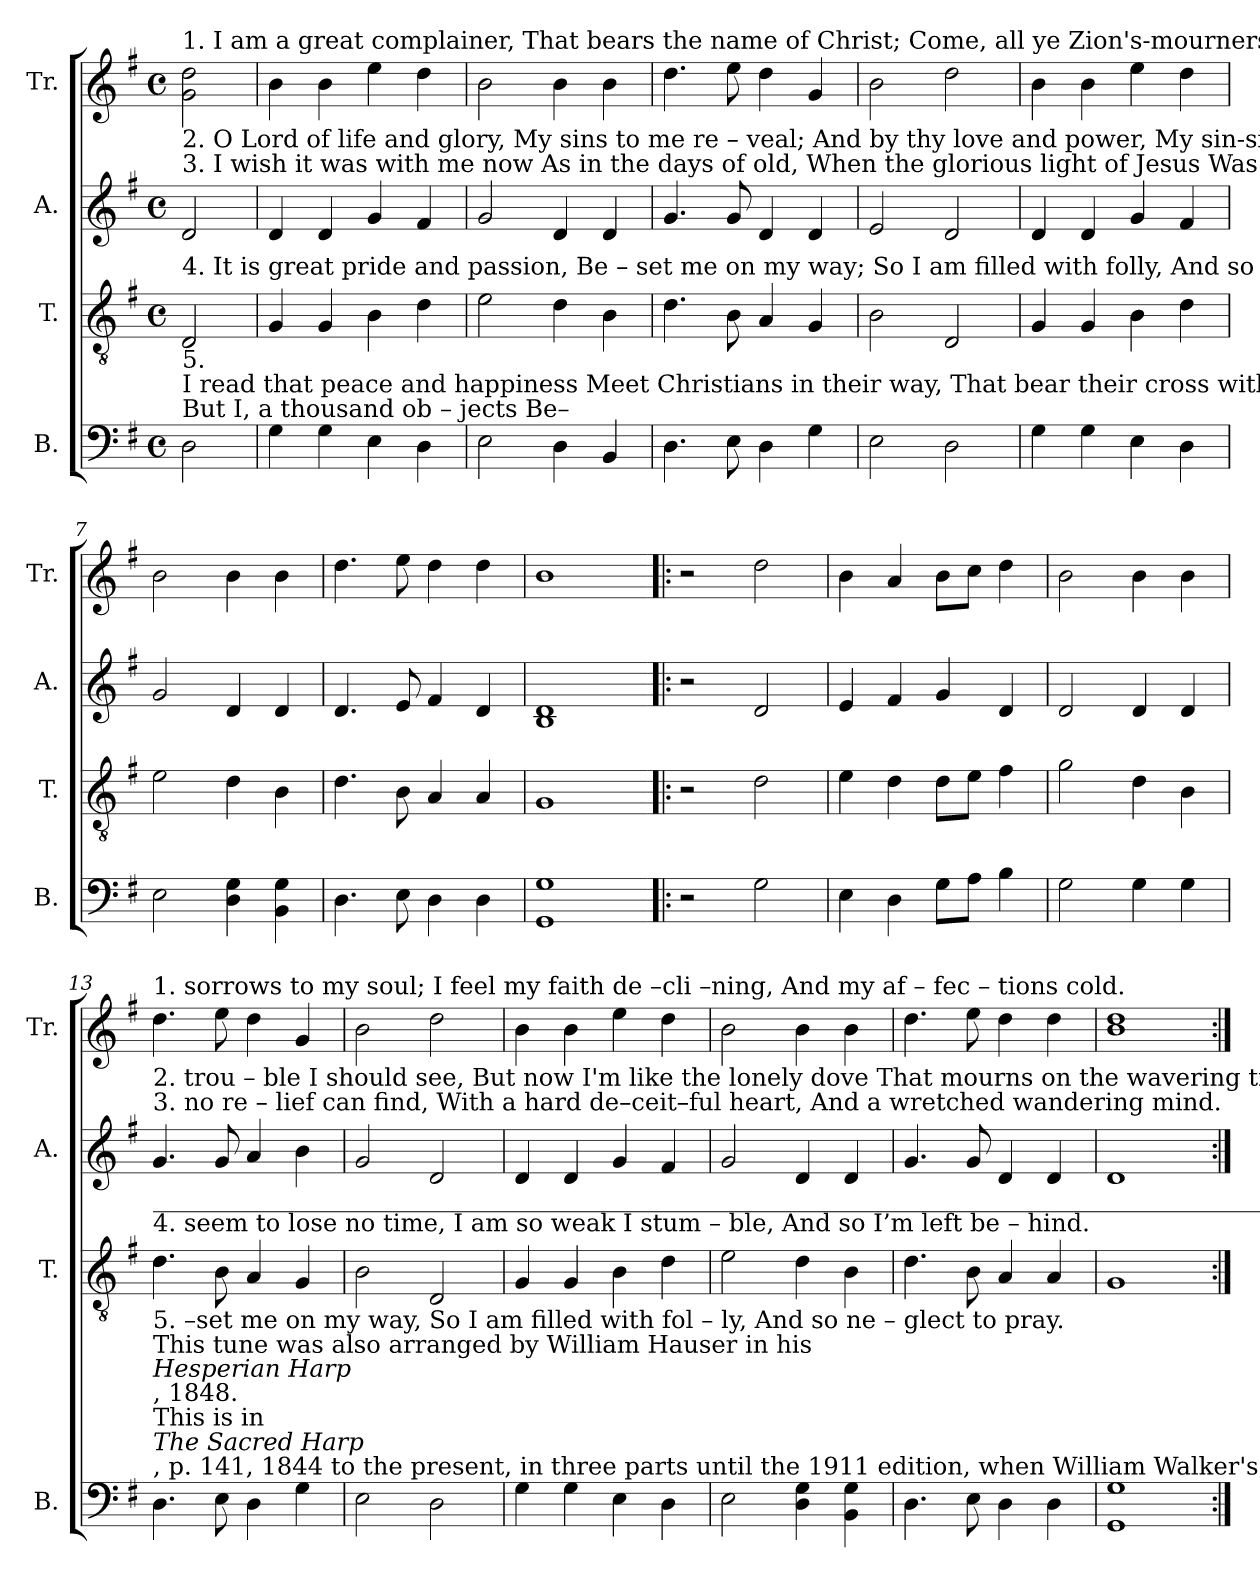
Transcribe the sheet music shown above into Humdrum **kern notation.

**kern	**kern	**kern	**kern
*part4	*part3	*part2	*part1
*staff4	*staff3	*staff2	*staff1
*I"B.	*I"T.	*I"A.	*I"Tr.
*I'B.	*I'T.	*I'A.	*I'Tr.
*clefF4	*clefGv2	*clefG2	*clefG2
*k[f#]	*k[f#]	*k[f#]	*k[f#]
*M4/4	*M4/4	*M4/4	*M4/4
*met(c)	*met(c)	*met(c)	*met(c)
*MM110	*MM110	*MM110	*MM110
=1	=1	=1	=1
!	!	!	!LO:TX:a:t=1.  I   am  a great complainer,  That bears the name of Christ;  Come, all ye Zion's-mourners,   And  listen  to  my   cries&colon;            I’ve    many   sore    temptations,   And
!	!	!	!LO:TX:b:t=2. O  Lord of  life  and  glory,   My  sins    to    me   re – veal;   And  by thy  love  and power,    My sin-sick soul be healed.          I  thought  my  war – fare  o –ver,   No
!	!	!LO:TX:a:t=3.  I  wish  it  was with me now   As   in    the  days  of  old,  When the glorious light of Jesus   Was flowing in my soul;              But   now  l    am    dis–tres–sed,   And	!
!	!LO:TX:a:t=4.  It is great pride and passion,   Be – set  me   on   my  way;   So   I  am  filled  with  folly,   And  so   neglect    to   pray;          While  others  run   re – joi – cing,   And	!	!
!	!LO:TX:b:t=5.	!	!
!	!LO:TX:b:t=I read that peace and happiness Meet Christians in their way, That bear their cross with meekness, And don't neglect to pray;	!	!
!	!LO:TX:b:t=But      I,   a  thousand  ob – jects     Be–	!	!
2D!\	2D!/	2d!/	2g!\ 2dd!\
=2	=2	=2	=2
4G!\	4G!/	4d!/	4b!\
4G!\	4G!/	4d!/	4b!\
4E!\	4B!\	4g!/	4ee!\
4D!\	4d!\	4f#!/	4dd!\
=3	=3	=3	=3
2E!\	2e!\	2g!/	2b!\
4D!\	4d!\	4d!/	4b!\
4BB!/	4B!\	4d!/	4b!\
=4	=4	=4	=4
4.D!\	4.d!\	4.g!/	4.dd!\
8E!\	8B!\	8g!/	8ee!\
4D!\	4A!/	4d!/	4dd!\
4G!\	4G!/	4d!/	4g!/
=5	=5	=5	=5
2E!\	2B!\	2e!/	2b!\
2D!\	2D!/	2d!/	2dd!\
=6	=6	=6	=6
4G!\	4G!/	4d!/	4b!\
4G!\	4G!/	4d!/	4b!\
4E!\	4B!\	4g!/	4ee!\
4D!\	4d!\	4f#!/	4dd!\
=7	=7	=7	=7
2E!\	2e!\	2g!/	2b!\
4D!\ 4G!\	4d!\	4d!/	4b!\
4BB!\ 4G!\	4B!\	4d!/	4b!\
=8	=8	=8	=8
4.D!\	4.d!\	4.d!/	4.dd!\
8E!\	8B!\	8e!/	8ee!\
4D!\	4A!/	4f#!/	4dd!\
4D!\	4A!/	4d!/	4dd!\
=9	=9	=9	=9
1GG! 1G!	1G!	1B! 1d!	1b!
=10!|:	=10!|:	=10!|:	=10!|:
2r	2r	2r	2r
2G!\	2d!\	2d!/	2dd!\
=11	=11	=11	=11
4E!\	4e!\	4e!/	4b!\
4D!\	4d!\	4f#!/	4a!/
8G!\L	8d!\L	4g!/	8b!\L
8A!\J	8e!\J	.	8cc!\J
4B!\	4f#!\	4d!/	4dd!\
=12	=12	=12	=12
2G!\	2g!\	2d!/	2b!\
4G!\	4d!\	4d!/	4b!\
4G!\	4B!\	4d!/	4b!\
=13	=13	=13	=13
!	!	!	!LO:TX:a:t=1. sorrows   to     my   soul;    I        feel  my  faith  de –cli –ning,   And  my  af – fec –  tions  cold.
!	!	!	!LO:TX:b:t=2. trou – ble  I  should  see,   But now I'm like the lonely dove  That mourns on the wavering tree.
!	!	!LO:TX:a:t=3.  no   re – lief   can   find,   With  a  hard  de–ceit–ful  heart,  And a wretched wandering mind.	!
!	!LO:TX:a:t=4. seem  to   lose   no  time,     I      am  so  weak  I     stum – ble,   And  so    I’m   left  be – hind.	!	!
!	!LO:TX:b:t=5. –set    me  on    my  way,     So    I    am  filled  with  fol  –  ly,    And  so    ne – glect  to   pray.	!	!
!	!LO:TX:a:t=_____________________________________________________________________________________________________________________	!	!
!	!LO:TX:b:t=This tune was also arranged by William Hauser in his	!	!
!	!LO:TX:b:i:t=Hesperian Harp	!	!
!	!LO:TX:b:t=, 1848.	!	!
!	!LO:TX:b:t=This is in	!	!
!	!LO:TX:b:i:t=The Sacred Harp	!	!
!	!LO:TX:b:t=, p. 141, 1844 to the present, in three parts until the 1911 edition, when William Walker's Alto (above) was added.	!	!
4.D!\	4.d!\	4.g!/	4.dd!\
8E!\	8B!\	8g!/	8ee!\
4D!\	4A!/	4a!/	4dd!\
4G!\	4G!/	4b!\	4g!/
=14	=14	=14	=14
2E!\	2B!\	2g!/	2b!\
2D!\	2D!/	2d!/	2dd!\
=15	=15	=15	=15
4G!\	4G!/	4d!/	4b!\
4G!\	4G!/	4d!/	4b!\
4E!\	4B!\	4g!/	4ee!\
4D!\	4d!\	4f#!/	4dd!\
=16	=16	=16	=16
2E!\	2e!\	2g!/	2b!\
4D!\ 4G!\	4d!\	4d!/	4b!\
4BB!\ 4G!\	4B!\	4d!/	4b!\
=17	=17	=17	=17
4.D!\	4.d!\	4.g!/	4.dd!\
8E!\	8B!\	8g!/	8ee!\
4D!\	4A!/	4d!/	4dd!\
4D!\	4A!/	4d!/	4dd!\
=18	=18	=18	=18
1GG! 1G!	1G!	1d!	1b! 1dd!
=:|!	=:|!	=:|!	=:|!
*-	*-	*-	*-
